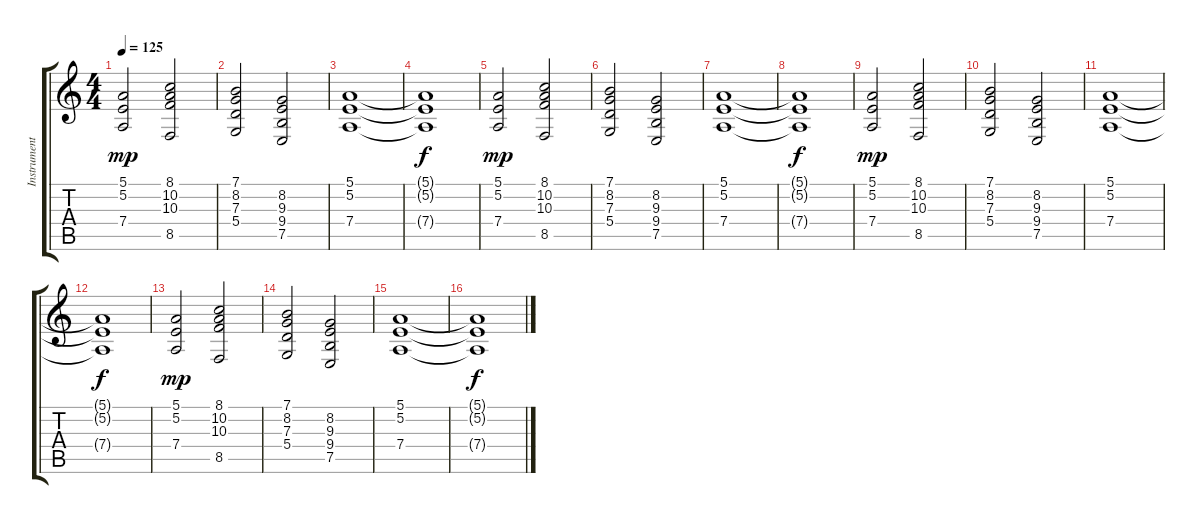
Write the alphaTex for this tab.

\track ("Instrument 1" "Instrument") {instrument shamisen}
\staff {score tabs}
\tuning (E4 B3 G3 D3 A2 E2) {hide}
\ts (4 4)
\tempo 125
\clef g2
\ks c
(5.1 5.2 7.4).2{dy mp} (8.1 10.2 10.3 8.5).2 |
(7.1 8.2 7.3 5.4).2 (8.2 9.3 9.4 7.5).2 |
(5.1 5.2 7.4).1 |
(5.1{t} 5.2{t} 7.4{t}).1{dy f} |
(5.1 5.2 7.4).2{dy mp} (8.1 10.2 10.3 8.5).2 |
(7.1 8.2 7.3 5.4).2 (8.2 9.3 9.4 7.5).2 |
(5.1 5.2 7.4).1 |
(5.1{t} 5.2{t} 7.4{t}).1{dy f} |
(5.1 5.2 7.4).2{dy mp} (8.1 10.2 10.3 8.5).2 |
(7.1 8.2 7.3 5.4).2 (8.2 9.3 9.4 7.5).2 |
(5.1 5.2 7.4).1 |
(5.1{t} 5.2{t} 7.4{t}).1{dy f} |
(5.1 5.2 7.4).2{dy mp} (8.1 10.2 10.3 8.5).2{volume 12} |
(7.1 8.2 7.3 5.4).2{volume 10} (8.2 9.3 9.4 7.5).2{volume 10} |
(5.1 5.2 7.4).1{volume 3} |
(5.1{t} 5.2{t} 7.4{t}).1{dy f}
